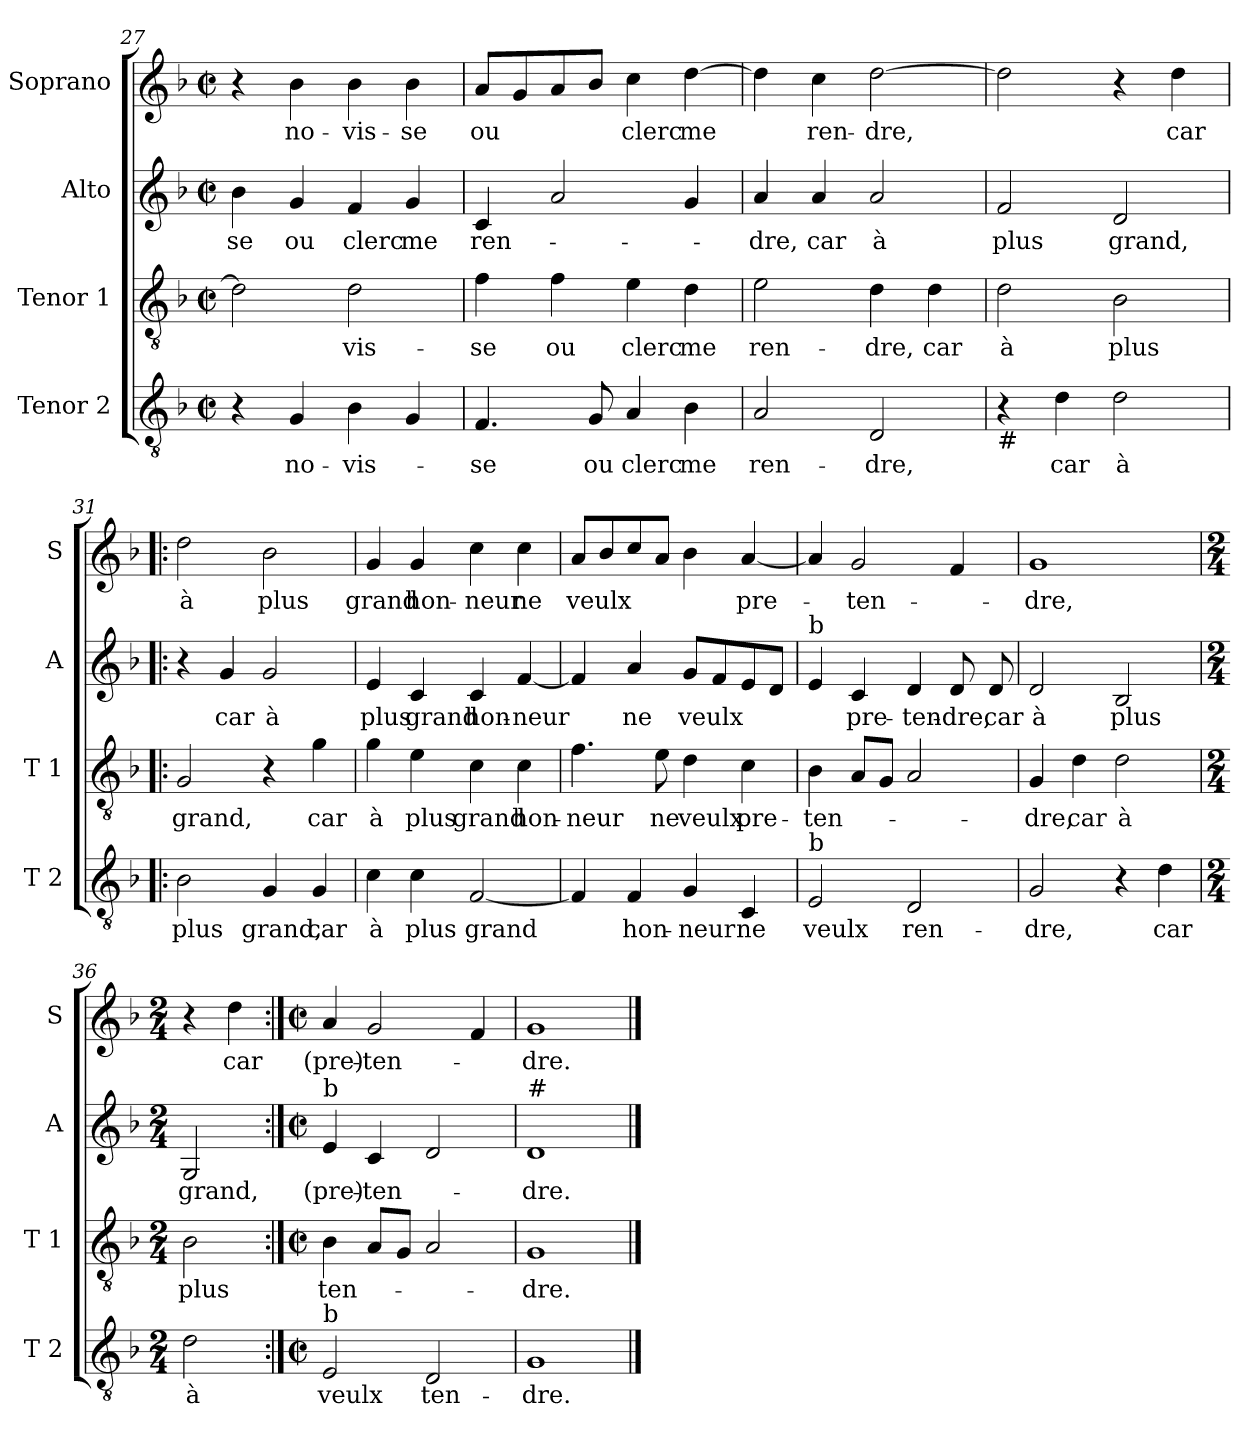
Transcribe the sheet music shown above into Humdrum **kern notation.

**kern	**text	**kern	**text	**kern	**text	**kern	**text
*part4	*part4	*part3	*part3	*part2	*part2	*part1	*part1
*staff4	*staff4	*staff3	*staff3	*staff2	*staff2	*staff1	*staff1
*I"Tenor 2	*	*I"Tenor 1	*	*I"Alto	*	*I"Soprano	*
*I'T 2	*	*I'T 1	*	*I'A	*	*I'S	*
*clefGv2	*	*clefGv2	*	*clefG2	*	*clefG2	*
*k[b-]	*	*k[b-]	*	*k[b-]	*	*k[b-]	*
*F:	*	*F:	*	*F:	*	*F:	*
*M2/2	*	*M2/2	*	*M2/2	*	*M2/2	*
*met(c|)	*	*met(c|)	*	*met(c|)	*	*met(c|)	*
=27	=27	=27	=27	=27	=27	=27	=27
!	!	!	!	!	!LO:LY:b	!	!
4r	.	2d\]	.	4b-\	-se	4r	.
!	!LO:LY:b	!	!	!	!LO:LY:b	!	!LO:LY:b
4G/	no-	.	.	4g/	ou	4b-\	no-
!	!LO:LY:b	!	!LO:LY:b	!	!LO:LY:b	!	!LO:LY:b
4B-\	-vis-	2d\	-vis-	4f/	clerc	4b-\	-vis-
!	!	!	!	!	!LO:LY:b	!	!LO:LY:b
4G/	.	.	.	4g/	me	4b-\	-se
=28	=28	=28	=28	=28	=28	=28	=28
!	!LO:LY:b	!	!LO:LY:b	!	!LO:LY:b	!	!LO:LY:b
4.F/	-se	4f\	-se	4c/	ren-	8a/L	ou
.	.	.	.	.	.	8g/	.
!	!	!	!LO:LY:b	!	!	!	!
.	.	4f\	ou	2a/	.	8a/	.
!	!LO:LY:b	!	!	!	!	!	!
8G/	ou	.	.	.	.	8b-/J	.
!	!LO:LY:b	!	!LO:LY:b	!	!	!	!LO:LY:b
4A/	clerc	4e\	clerc	.	.	4cc\	clerc
!	!LO:LY:b	!	!LO:LY:b	!	!	!	!LO:LY:b
4B-\	me	4d\	me	4g/	.	[4dd\	me
!!LO:PB:g=z
=29	=29	=29	=29	=29	=29	=29	=29
!	!LO:LY:b	!	!LO:LY:b	!	!LO:LY:b	!	!
2A/	ren-	2e\	ren-	4a/	-dre,	4dd\]	.
!	!	!	!	!	!LO:LY:b	!	!LO:LY:b
.	.	.	.	4a/	car	4cc\	ren-
!	!LO:LY:b	!	!LO:LY:b	!	!LO:LY:b	!	!LO:LY:b
2D/	-dre,	4d\	-dre,	2a/	à	[2dd\	-dre,
!	!	!	!LO:LY:b	!	!	!	!
.	.	4d\	car	.	.	.	.
=30	=30	=30	=30	=30	=30	=30	=30
!LO:TX:b:t=#	!	!	!	!	!	!	!
!	!	!	!LO:LY:b	!	!LO:LY:b	!	!
4r	.	2d\	à	2f/	plus	2dd\]	.
!	!LO:LY:b	!	!	!	!	!	!
4d\	car	.	.	.	.	.	.
!	!LO:LY:b	!	!LO:LY:b	!	!LO:LY:b	!	!
2d\	à	2B-\	plus	2d/	grand,	4r	.
!	!	!	!	!	!	!	!LO:LY:b
.	.	.	.	.	.	4dd\	car
=31!|:	=31!|:	=31!|:	=31!|:	=31!|:	=31!|:	=31!|:	=31!|:
!	!LO:LY:b	!	!LO:LY:b	!	!	!	!LO:LY:b
2B-\	plus	2G/	grand,	4r	.	2dd\	à
!	!	!	!	!	!LO:LY:b	!	!
.	.	.	.	4g/	car	.	.
!	!LO:LY:b	!	!	!	!LO:LY:b	!	!LO:LY:b
4G/	grand,	4r	.	2g/	à	2b-\	plus
!	!LO:LY:b	!	!LO:LY:b	!	!	!	!
4G/	car	4g\	car	.	.	.	.
=32	=32	=32	=32	=32	=32	=32	=32
!	!LO:LY:b	!	!LO:LY:b	!	!LO:LY:b	!	!LO:LY:b
4c\	à	4g\	à	4e/	plus	4g/	grand
!	!LO:LY:b	!	!LO:LY:b	!	!LO:LY:b	!	!LO:LY:b
4c\	plus	4e\	plus	4c/	grand	4g/	hon-
!	!LO:LY:b	!	!LO:LY:b	!	!LO:LY:b	!	!LO:LY:b
[2F/	grand	4c\	grand	4c/	hon-	4cc\	-neur
!	!	!	!LO:LY:b	!	!LO:LY:b	!	!LO:LY:b
.	.	4c\	hon-	[4f/	-neur	4cc\	ne
=33	=33	=33	=33	=33	=33	=33	=33
!	!	!	!LO:LY:b	!	!	!	!LO:LY:b
4F/]	.	4.f\	-neur	4f/]	.	8a/L	veulx
.	.	.	.	.	.	8b-/	.
!	!LO:LY:b	!	!	!	!LO:LY:b	!	!
4F/	hon-	.	.	4a/	ne	8cc/	.
!	!	!	!LO:LY:b	!	!	!	!
.	.	8e\	ne	.	.	8a/J	.
!	!LO:LY:b	!	!LO:LY:b	!	!LO:LY:b	!	!
4G/	-neur	4d\	veulx	8g/L	veulx	4b-\	.
.	.	.	.	8f/	.	.	.
!	!LO:LY:b	!	!LO:LY:b	!	!	!	!LO:LY:b
4C/	ne	4c\	pre-	8e/	.	[4a/	pre-
.	.	.	.	8d/J	.	.	.
!!LO:LB:g=z
=34	=34	=34	=34	=34	=34	=34	=34
!	!	!	!	!LO:TX:a:t=b	!	!	!
!LO:TX:a:t=b	!	!	!	!	!	!	!
!	!LO:LY:b	!	!LO:LY:b	!	!	!	!
2E/	veulx	4B-\	-ten-	4e/	.	4a/]	.
!	!	!	!	!	!LO:LY:b	!	!LO:LY:b
.	.	8A/L	.	4c/	pre-	2g/	-ten-
.	.	8G/J	.	.	.	.	.
!	!LO:LY:b	!	!	!	!LO:LY:b	!	!
2D/	ren-	2A/	.	4d/	-ten-	.	.
!	!	!	!	!	!LO:LY:b	!	!
.	.	.	.	8d/	-dre,	4f/	.
!	!	!	!	!	!LO:LY:b	!	!
.	.	.	.	8d/	car	.	.
=35	=35	=35	=35	=35	=35	=35	=35
!	!LO:LY:b	!	!LO:LY:b	!	!LO:LY:b	!	!LO:LY:b
2G/	-dre,	4G/	-dre,	2d/	à	1g	-dre,
!	!	!	!LO:LY:b	!	!	!	!
.	.	4d\	car	.	.	.	.
!	!	!	!LO:LY:b	!	!LO:LY:b	!	!
4r	.	2d\	à	2B-/	plus	.	.
!	!LO:LY:b	!	!	!	!	!	!
4d\	car	.	.	.	.	.	.
=36	=36	=36	=36	=36	=36	=36	=36
*M2/4	*	*M2/4	*	*M2/4	*	*M2/4	*
!	!LO:LY:b	!	!LO:LY:b	!	!LO:LY:b	!	!
2d\	à	2B-\	plus	2G/	grand,	4r	.
!	!	!	!	!	!	!	!LO:LY:b
.	.	.	.	.	.	4dd\	car
=37:|!	=37:|!	=37:|!	=37:|!	=37:|!	=37:|!	=37:|!	=37:|!
*M2/2	*	*M2/2	*	*M2/2	*	*M2/2	*
*met(c|)	*	*met(c|)	*	*met(c|)	*	*met(c|)	*
!	!	!	!	!LO:TX:a:t=b	!	!	!
!LO:TX:a:t=b	!	!	!	!	!	!	!
!	!LO:LY:b	!	!LO:LY:b	!	!LO:LY:b	!	!LO:LY:b
2E/	veulx	4B-\	ten-	4e/	(pre)-	4a/	(pre)-
!	!	!	!	!	!LO:LY:b	!	!LO:LY:b
.	.	8A/L	.	4c/	-ten-	2g/	-ten-
.	.	8G/J	.	.	.	.	.
!	!LO:LY:b	!	!	!	!	!	!
2D/	ten-	2A/	.	2d/	.	.	.
.	.	.	.	.	.	4f/	.
=38	=38	=38	=38	=38	=38	=38	=38
!	!	!	!	!LO:TX:a:t=#	!	!	!
!	!LO:LY:b	!	!LO:LY:b	!	!LO:LY:b	!	!LO:LY:b
1G	-dre.	1G	-dre.	1d	-dre.	1g	-dre.
==	==	==	==	==	==	==	==
*-	*-	*-	*-	*-	*-	*-	*-
